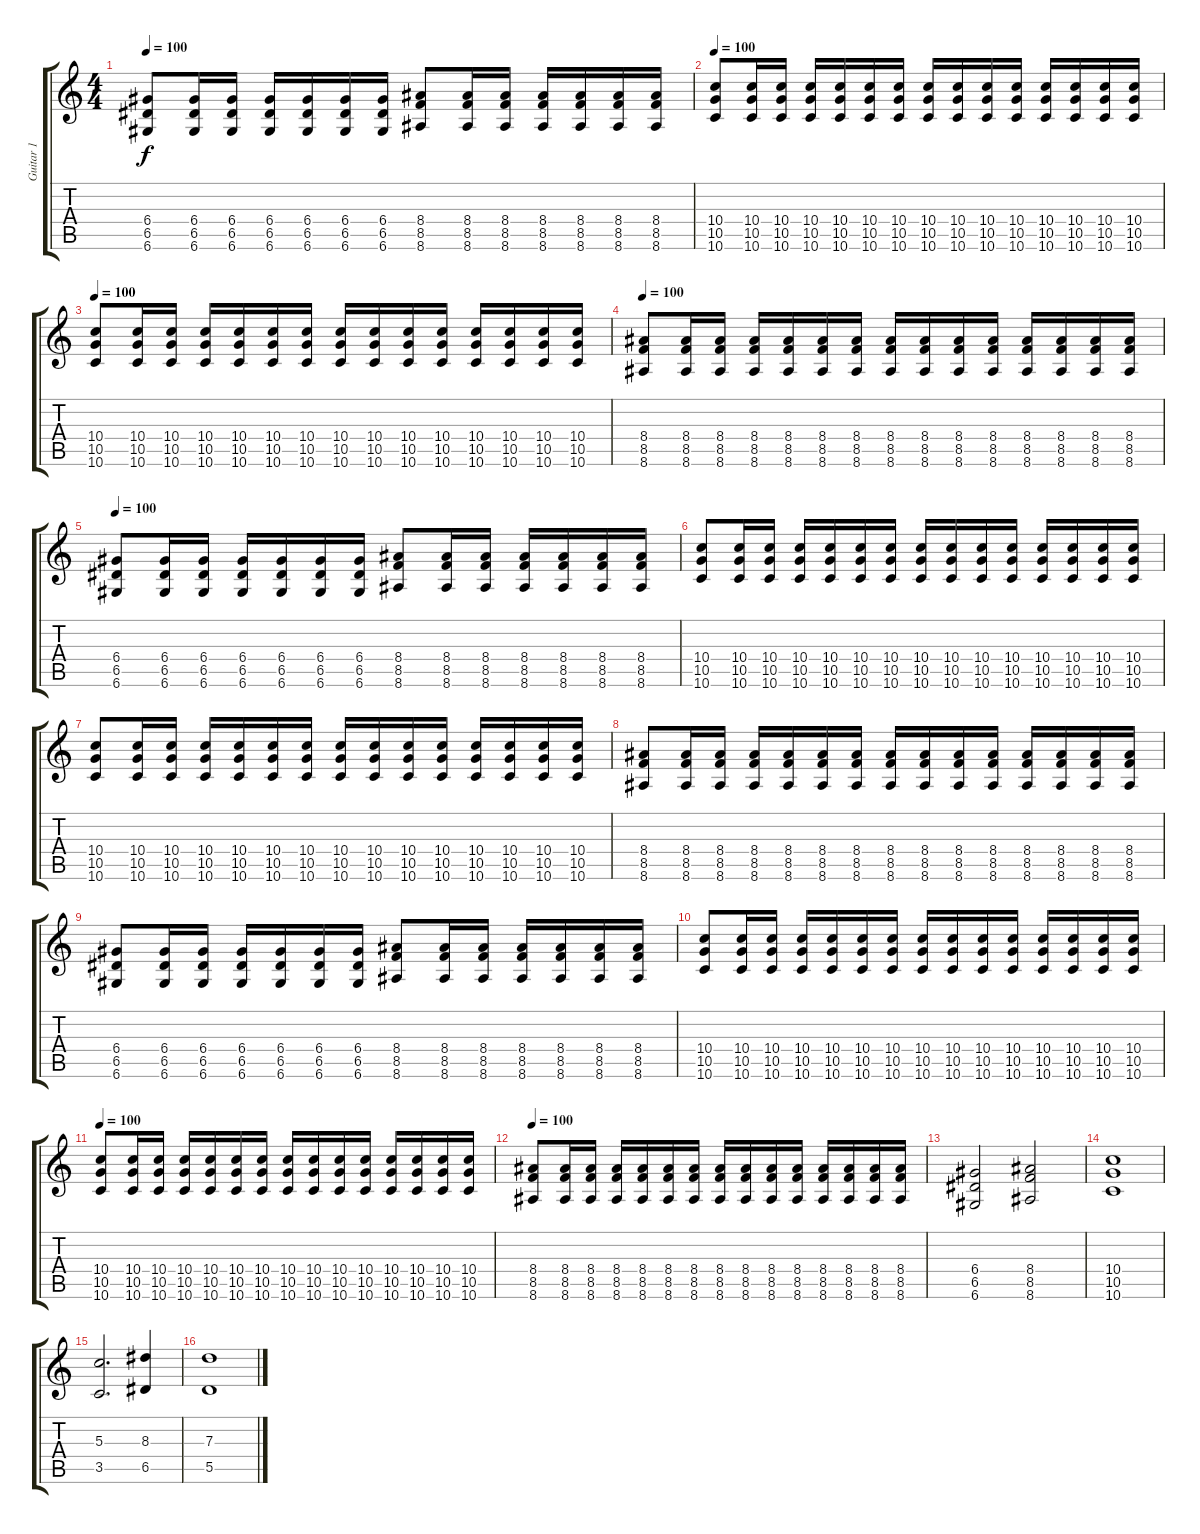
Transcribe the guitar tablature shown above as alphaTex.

\track ("Guitar 1" "Guitar 1") {instrument distortionguitar}
\staff {score tabs}
\tuning (E4 B3 G3 D3 A2 D2) {hide}
\ts (4 4)
\tempo 100
\clef g2
\ks c
(6.4 6.5 6.6).8{dy f} (6.4 6.5 6.6).16 (6.4 6.5 6.6).16 (6.4 6.5 6.6).16 (6.4 6.5 6.6).16 (6.4 6.5 6.6).16 (6.4 6.5 6.6).16 (8.4 8.5 8.6).8 (8.4 8.5 8.6).16 (8.4 8.5 8.6).16 (8.4 8.5 8.6).16 (8.4 8.5 8.6).16 (8.4 8.5 8.6).16 (8.4 8.5 8.6).16 |
\tempo 100
(10.4 10.5 10.6).8 (10.4 10.5 10.6).16 (10.4 10.5 10.6).16 (10.4 10.5 10.6).16 (10.4 10.5 10.6).16 (10.4 10.5 10.6).16 (10.4 10.5 10.6).16 (10.4 10.5 10.6).16 (10.4 10.5 10.6).16 (10.4 10.5 10.6).16 (10.4 10.5 10.6).16 (10.4 10.5 10.6).16 (10.4 10.5 10.6).16 (10.4 10.5 10.6).16 (10.4 10.5 10.6).16 |
\tempo 100
(10.4 10.5 10.6).8 (10.4 10.5 10.6).16 (10.4 10.5 10.6).16 (10.4 10.5 10.6).16 (10.4 10.5 10.6).16 (10.4 10.5 10.6).16 (10.4 10.5 10.6).16 (10.4 10.5 10.6).16 (10.4 10.5 10.6).16 (10.4 10.5 10.6).16 (10.4 10.5 10.6).16 (10.4 10.5 10.6).16 (10.4 10.5 10.6).16 (10.4 10.5 10.6).16 (10.4 10.5 10.6).16 |
\tempo 100
(8.4 8.5 8.6).8 (8.4 8.5 8.6).16 (8.4 8.5 8.6).16 (8.4 8.5 8.6).16 (8.4 8.5 8.6).16 (8.4 8.5 8.6).16 (8.4 8.5 8.6).16 (8.4 8.5 8.6).16 (8.4 8.5 8.6).16 (8.4 8.5 8.6).16 (8.4 8.5 8.6).16 (8.4 8.5 8.6).16 (8.4 8.5 8.6).16 (8.4 8.5 8.6).16 (8.4 8.5 8.6).16 |
\tempo 100
(6.4 6.5 6.6).8 (6.4 6.5 6.6).16 (6.4 6.5 6.6).16 (6.4 6.5 6.6).16 (6.4 6.5 6.6).16 (6.4 6.5 6.6).16 (6.4 6.5 6.6).16 (8.4 8.5 8.6).8 (8.4 8.5 8.6).16 (8.4 8.5 8.6).16 (8.4 8.5 8.6).16 (8.4 8.5 8.6).16 (8.4 8.5 8.6).16 (8.4 8.5 8.6).16 |
(10.4 10.5 10.6).8 (10.4 10.5 10.6).16 (10.4 10.5 10.6).16 (10.4 10.5 10.6).16 (10.4 10.5 10.6).16 (10.4 10.5 10.6).16 (10.4 10.5 10.6).16 (10.4 10.5 10.6).16 (10.4 10.5 10.6).16 (10.4 10.5 10.6).16 (10.4 10.5 10.6).16 (10.4 10.5 10.6).16 (10.4 10.5 10.6).16 (10.4 10.5 10.6).16 (10.4 10.5 10.6).16 |
(10.4 10.5 10.6).8 (10.4 10.5 10.6).16 (10.4 10.5 10.6).16 (10.4 10.5 10.6).16 (10.4 10.5 10.6).16 (10.4 10.5 10.6).16 (10.4 10.5 10.6).16 (10.4 10.5 10.6).16 (10.4 10.5 10.6).16 (10.4 10.5 10.6).16 (10.4 10.5 10.6).16 (10.4 10.5 10.6).16 (10.4 10.5 10.6).16 (10.4 10.5 10.6).16 (10.4 10.5 10.6).16 |
(8.4 8.5 8.6).8 (8.4 8.5 8.6).16 (8.4 8.5 8.6).16 (8.4 8.5 8.6).16 (8.4 8.5 8.6).16 (8.4 8.5 8.6).16 (8.4 8.5 8.6).16 (8.4 8.5 8.6).16 (8.4 8.5 8.6).16 (8.4 8.5 8.6).16 (8.4 8.5 8.6).16 (8.4 8.5 8.6).16 (8.4 8.5 8.6).16 (8.4 8.5 8.6).16 (8.4 8.5 8.6).16 |
(6.4 6.5 6.6).8 (6.4 6.5 6.6).16 (6.4 6.5 6.6).16 (6.4 6.5 6.6).16 (6.4 6.5 6.6).16 (6.4 6.5 6.6).16 (6.4 6.5 6.6).16 (8.4 8.5 8.6).8 (8.4 8.5 8.6).16 (8.4 8.5 8.6).16 (8.4 8.5 8.6).16 (8.4 8.5 8.6).16 (8.4 8.5 8.6).16 (8.4 8.5 8.6).16 |
(10.4 10.5 10.6).8 (10.4 10.5 10.6).16 (10.4 10.5 10.6).16 (10.4 10.5 10.6).16 (10.4 10.5 10.6).16 (10.4 10.5 10.6).16 (10.4 10.5 10.6).16 (10.4 10.5 10.6).16 (10.4 10.5 10.6).16 (10.4 10.5 10.6).16 (10.4 10.5 10.6).16 (10.4 10.5 10.6).16 (10.4 10.5 10.6).16 (10.4 10.5 10.6).16 (10.4 10.5 10.6).16 |
\tempo 100
(10.4 10.5 10.6).8 (10.4 10.5 10.6).16 (10.4 10.5 10.6).16 (10.4 10.5 10.6).16 (10.4 10.5 10.6).16 (10.4 10.5 10.6).16 (10.4 10.5 10.6).16 (10.4 10.5 10.6).16 (10.4 10.5 10.6).16 (10.4 10.5 10.6).16 (10.4 10.5 10.6).16 (10.4 10.5 10.6).16 (10.4 10.5 10.6).16 (10.4 10.5 10.6).16 (10.4 10.5 10.6).16 |
\tempo 100
(8.4 8.5 8.6).8 (8.4 8.5 8.6).16 (8.4 8.5 8.6).16 (8.4 8.5 8.6).16 (8.4 8.5 8.6).16 (8.4 8.5 8.6).16 (8.4 8.5 8.6).16 (8.4 8.5 8.6).16 (8.4 8.5 8.6).16 (8.4 8.5 8.6).16 (8.4 8.5 8.6).16 (8.4 8.5 8.6).16 (8.4 8.5 8.6).16 (8.4 8.5 8.6).16 (8.4 8.5 8.6).16 |
(6.4 6.5 6.6).2 (8.4 8.5 8.6).2 |
(10.4 10.5 10.6).1 |
(5.3 3.5).2{d} (8.3 6.5).4 |
(7.3 5.5).1
